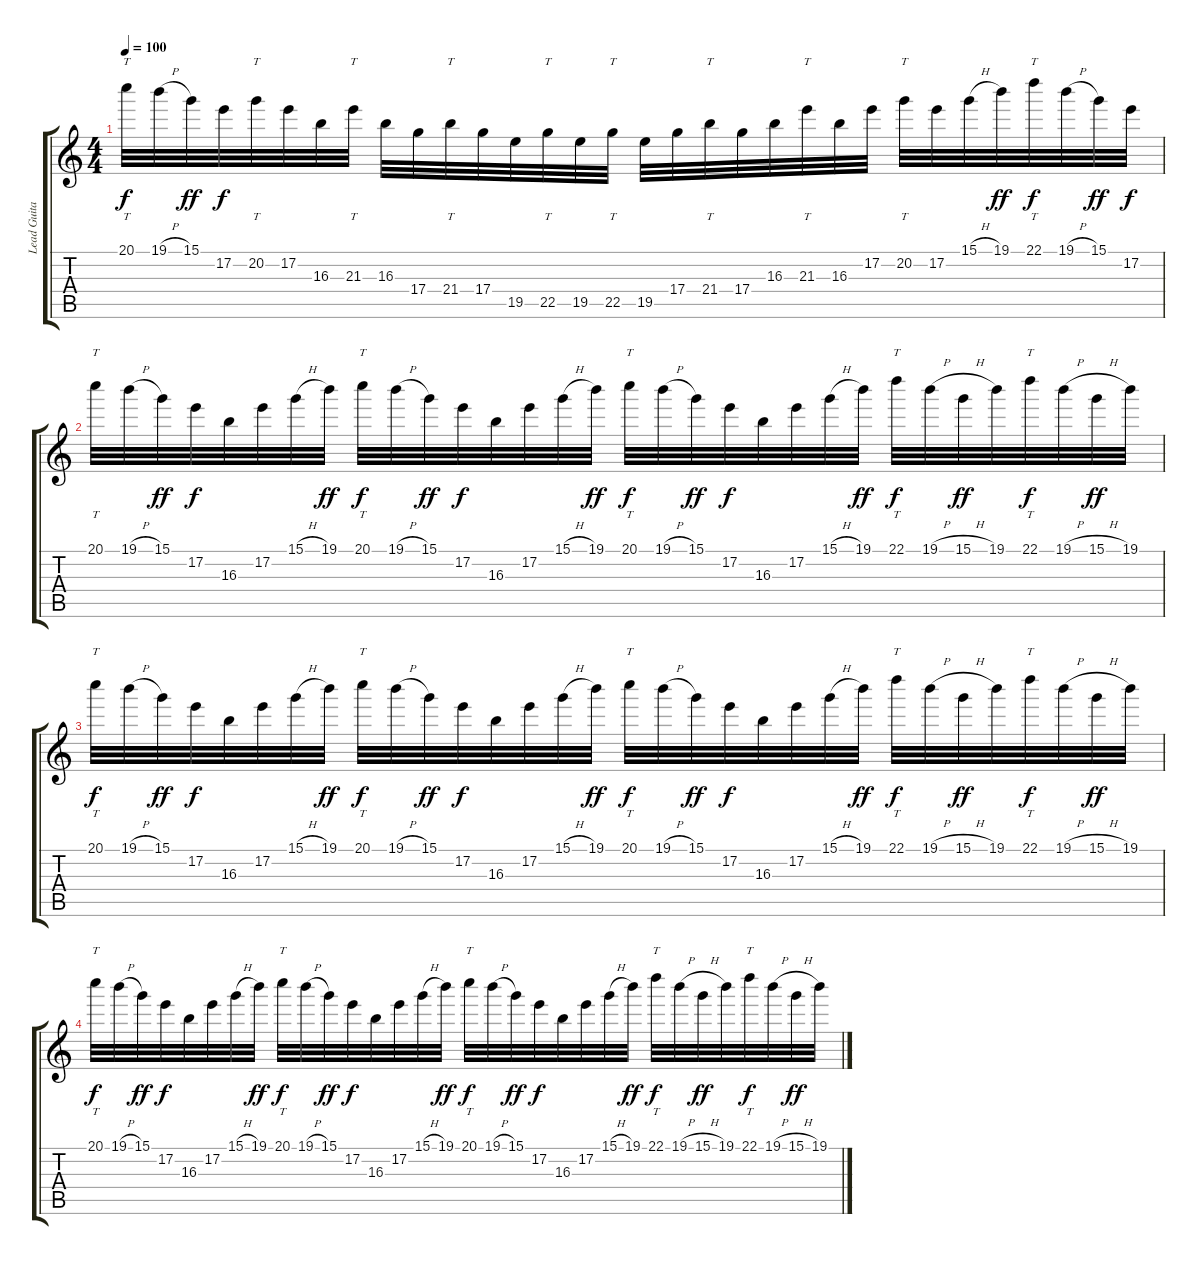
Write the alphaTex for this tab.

\track ("Lead Guitar 1" "Lead Guita") {instrument distortionguitar}
\staff {score tabs}
\tuning (E4 B3 G3 D3 A2 E2) {hide}
\ts (4 4)
\tempo 100
\clef g2
\ks c
20.1.32{tt dy f} 19.1{h}.32 15.1.32{dy ff} 17.2.32{dy f} 20.2.32{tt} 17.2.32 16.3.32 21.3.32{tt} 16.3.32 17.4.32 21.4.32{tt} 17.4.32 19.5.32 22.5.32{tt} 19.5.32 22.5.32{tt} 19.5.32 17.4.32 21.4.32{tt} 17.4.32 16.3.32 21.3.32{tt} 16.3.32 17.2.32 20.2.32{tt} 17.2.32 15.1{h}.32 19.1.32{dy ff} 22.1.32{tt dy f} 19.1{h}.32 15.1.32{dy ff} 17.2.32{dy f} |
\section ("" "")
20.1.32{tt balance 8 instrument overdrivenguitar} 19.1{h}.32 15.1.32{dy ff} 17.2.32{dy f} 16.3.32 17.2.32 15.1{h}.32 19.1.32{dy ff} 20.1.32{tt dy f} 19.1{h}.32 15.1.32{dy ff} 17.2.32{dy f} 16.3.32 17.2.32 15.1{h}.32 19.1.32{dy ff} 20.1.32{tt dy f} 19.1{h}.32 15.1.32{dy ff} 17.2.32{dy f} 16.3.32 17.2.32 15.1{h}.32 19.1.32{dy ff} 22.1.32{tt dy f} 19.1{h}.32 15.1{h}.32{dy ff} 19.1.32 22.1.32{tt dy f} 19.1{h}.32 15.1{h}.32{dy ff} 19.1.32 |
20.1.32{tt dy f} 19.1{h}.32 15.1.32{dy ff} 17.2.32{dy f} 16.3.32 17.2.32 15.1{h}.32 19.1.32{dy ff} 20.1.32{tt dy f} 19.1{h}.32 15.1.32{dy ff} 17.2.32{dy f} 16.3.32 17.2.32 15.1{h}.32 19.1.32{dy ff} 20.1.32{tt dy f} 19.1{h}.32 15.1.32{dy ff} 17.2.32{dy f} 16.3.32 17.2.32 15.1{h}.32 19.1.32{dy ff} 22.1.32{tt dy f} 19.1{h}.32 15.1{h}.32{dy ff} 19.1.32 22.1.32{tt dy f} 19.1{h}.32 15.1{h}.32{dy ff} 19.1.32 |
20.1.32{tt dy f} 19.1{h}.32 15.1.32{dy ff} 17.2.32{dy f} 16.3.32 17.2.32 15.1{h}.32 19.1.32{dy ff} 20.1.32{tt dy f} 19.1{h}.32 15.1.32{dy ff} 17.2.32{dy f} 16.3.32 17.2.32 15.1{h}.32 19.1.32{dy ff} 20.1.32{tt dy f} 19.1{h}.32 15.1.32{dy ff} 17.2.32{dy f} 16.3.32 17.2.32 15.1{h}.32 19.1.32{dy ff} 22.1.32{tt dy f} 19.1{h}.32 15.1{h}.32{dy ff} 19.1.32 22.1.32{tt dy f} 19.1{h}.32 15.1{h}.32{dy ff} 19.1.32
